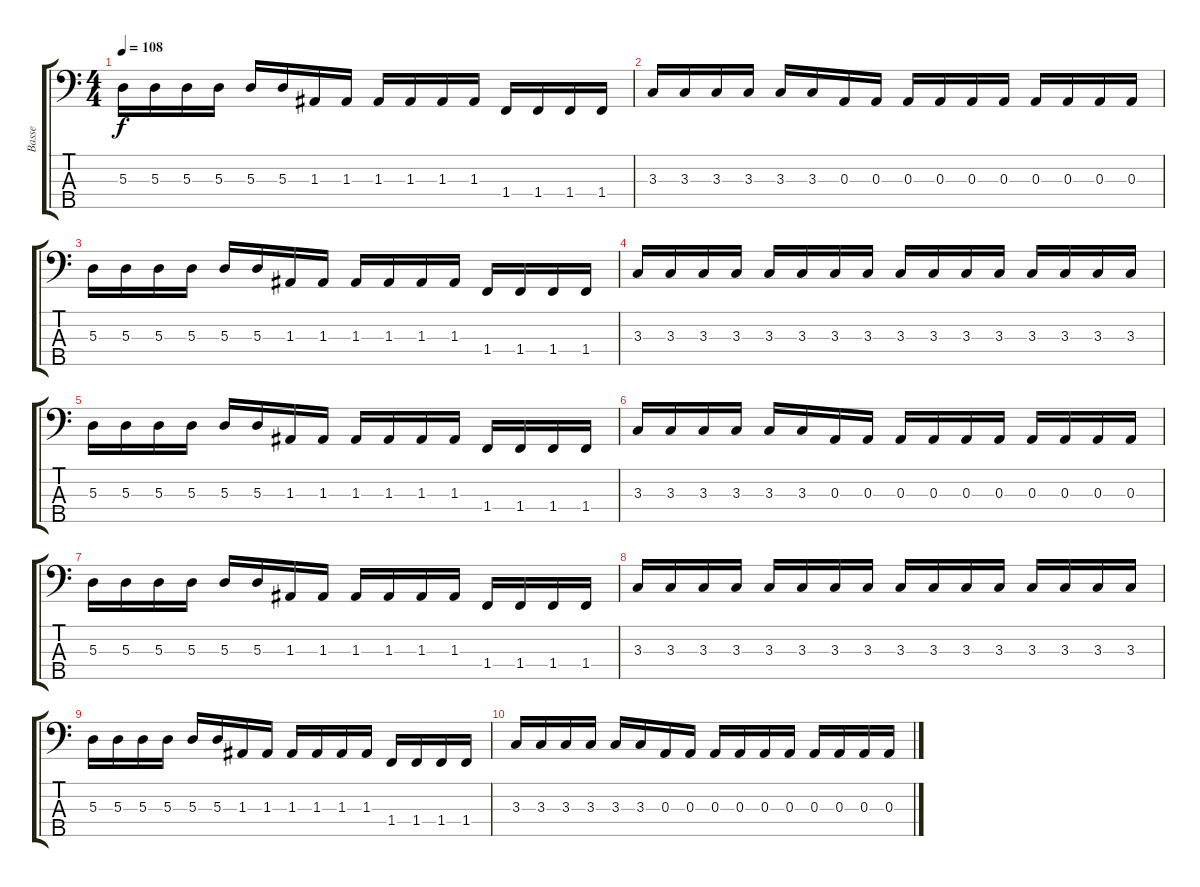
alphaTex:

\track ("Basse" "Basse") {instrument electricbassfinger}
\staff {score tabs}
\tuning (G2 D2 A1 E1 B0) {hide}
\ts (4 4)
\tempo 108
\clef f4
\ks c
5.3.16{dy f} 5.3.16 5.3.16 5.3.16 5.3.16 5.3.16 1.3.16 1.3.16 1.3.16 1.3.16 1.3.16 1.3.16 1.4.16 1.4.16 1.4.16 1.4.16 |
3.3.16 3.3.16 3.3.16 3.3.16 3.3.16 3.3.16 0.3.16 0.3.16 0.3.16 0.3.16 0.3.16 0.3.16 0.3.16 0.3.16 0.3.16 0.3.16 |
5.3.16 5.3.16 5.3.16 5.3.16 5.3.16 5.3.16 1.3.16 1.3.16 1.3.16 1.3.16 1.3.16 1.3.16 1.4.16 1.4.16 1.4.16 1.4.16 |
3.3.16 3.3.16 3.3.16 3.3.16 3.3.16 3.3.16 3.3.16 3.3.16 3.3.16 3.3.16 3.3.16 3.3.16 3.3.16 3.3.16 3.3.16 3.3.16 |
5.3.16 5.3.16 5.3.16 5.3.16 5.3.16 5.3.16 1.3.16 1.3.16 1.3.16 1.3.16 1.3.16 1.3.16 1.4.16 1.4.16 1.4.16 1.4.16 |
3.3.16 3.3.16 3.3.16 3.3.16 3.3.16 3.3.16 0.3.16 0.3.16 0.3.16 0.3.16 0.3.16 0.3.16 0.3.16 0.3.16 0.3.16 0.3.16 |
5.3.16 5.3.16 5.3.16 5.3.16 5.3.16 5.3.16 1.3.16 1.3.16 1.3.16 1.3.16 1.3.16 1.3.16 1.4.16 1.4.16 1.4.16 1.4.16 |
3.3.16 3.3.16 3.3.16 3.3.16 3.3.16 3.3.16 3.3.16 3.3.16 3.3.16 3.3.16 3.3.16 3.3.16 3.3.16 3.3.16 3.3.16 3.3.16 |
5.3.16 5.3.16 5.3.16 5.3.16 5.3.16 5.3.16 1.3.16 1.3.16 1.3.16 1.3.16 1.3.16 1.3.16 1.4.16 1.4.16 1.4.16 1.4.16 |
3.3.16 3.3.16 3.3.16 3.3.16 3.3.16 3.3.16 0.3.16 0.3.16 0.3.16 0.3.16 0.3.16 0.3.16 0.3.16 0.3.16 0.3.16 0.3.16
